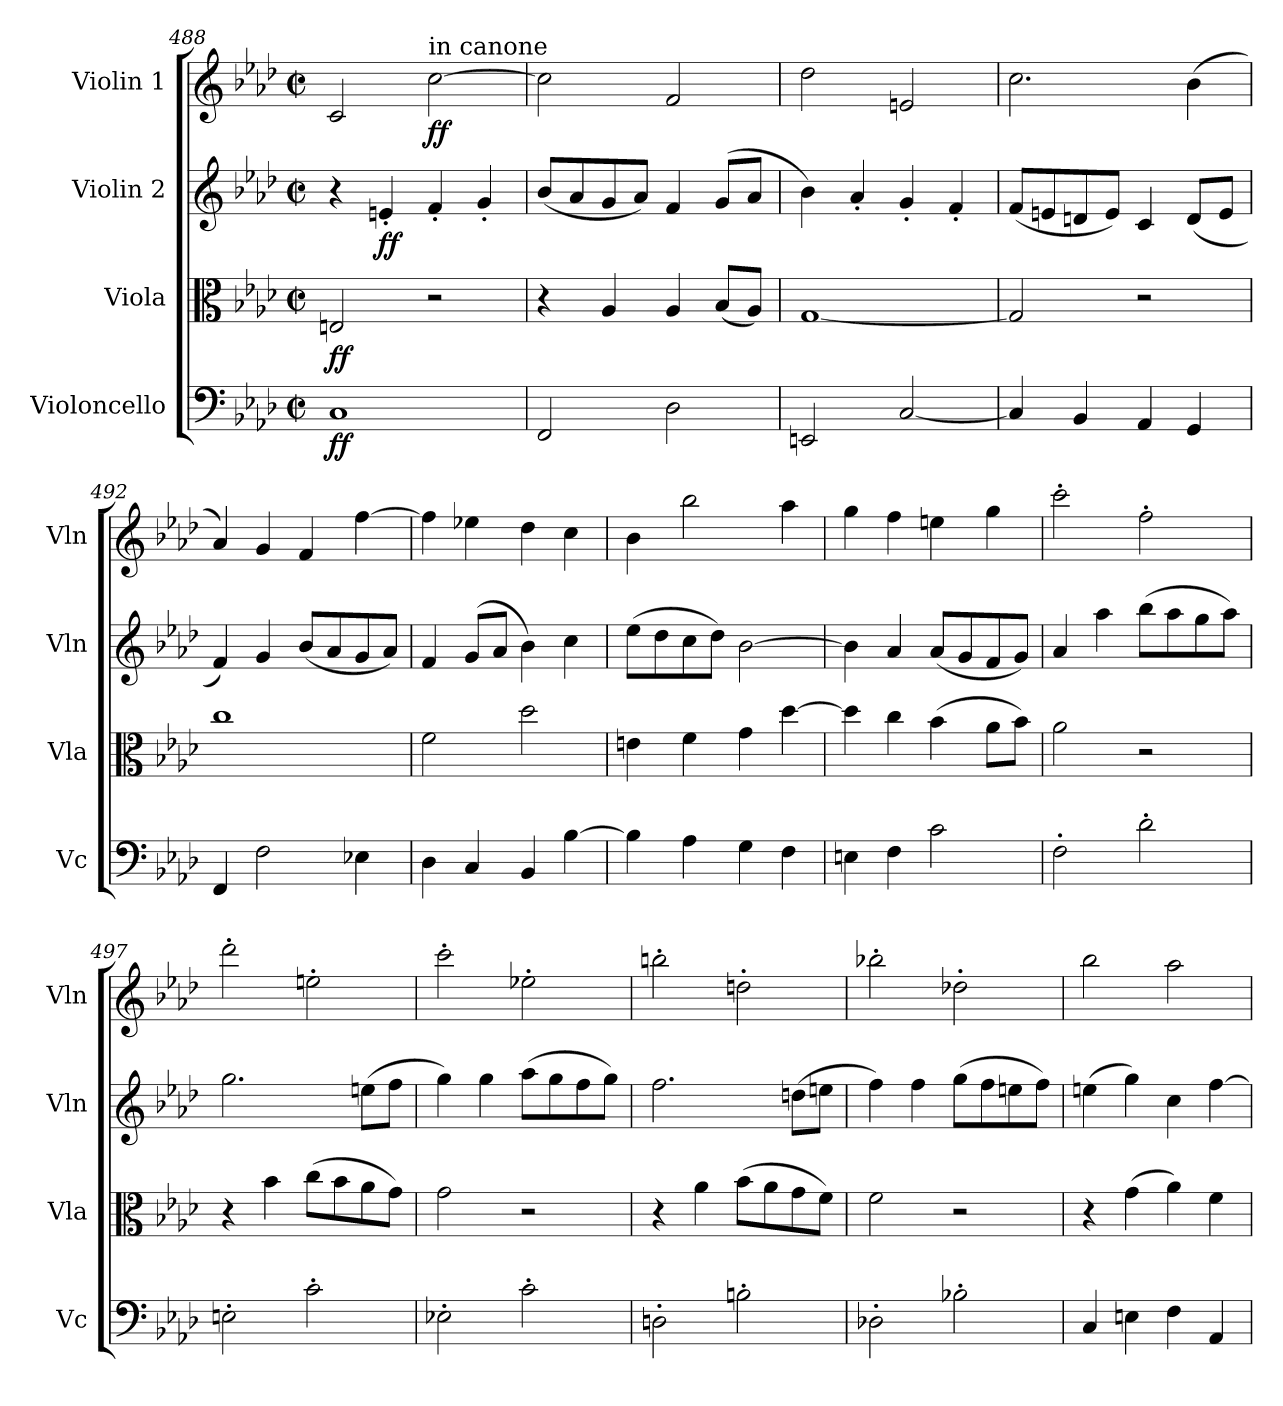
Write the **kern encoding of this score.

**kern	**dynam	**kern	**dynam	**kern	**dynam	**kern	**dynam
*part4	*part4	*part3	*part3	*part2	*part2	*part1	*part1
*staff4	*staff4	*staff3	*staff3	*staff2	*staff2	*staff1	*staff1
*I"Violoncello	*	*I"Viola	*	*I"Violin 2	*	*I"Violin 1	*
*I'Vc	*	*I'Vla	*	*I'Vln	*	*I'Vln	*
*clefF4	*	*clefC3	*	*clefG2	*	*clefG2	*
*k[b-e-a-d-]	*	*k[b-e-a-d-]	*	*k[b-e-a-d-]	*	*k[b-e-a-d-]	*
*M2/2	*	*M2/2	*	*M2/2	*	*M2/2	*
*met(c|)	*	*met(c|)	*	*met(c|)	*	*met(c|)	*
=488	=488	=488	=488	=488	=488	=488	=488
!	!LO:DY:b	!	!LO:DY:b	!	!	!	!
1C	ff	2En/	ff	4r	.	2c/	.
!	!	!	!	!	!LO:DY:b	!	!
.	.	.	.	4en'/	ff	.	.
!	!	!	!	!	!	!LO:TX:a:t=in canone	!
!	!	!	!	!	!	!	!LO:DY:b
.	.	2r	.	4f'/	.	[2cc\	ff
.	.	.	.	4g'/	.	.	.
=489	=489	=489	=489	=489	=489	=489	=489
2FF/	.	4r	.	(<8b-/L	.	2cc\]	.
.	.	.	.	8a-/	.	.	.
.	.	4A-/	.	8g/	.	.	.
.	.	.	.	8a-/J)	.	.	.
2D-\	.	4A-/	.	4f/	.	2f/	.
.	.	(<8B-/L	.	(<8g/L	.	.	.
.	.	8A-/J)	.	8a-/J	.	.	.
=490	=490	=490	=490	=490	=490	=490	=490
2EEn/	.	[1G	.	4b-\)	.	2dd-\	.
.	.	.	.	4a-'/	.	.	.
[2C/	.	.	.	4g'/	.	2en/	.
.	.	.	.	4f'/	.	.	.
=491	=491	=491	=491	=491	=491	=491	=491
4C/]	.	2G/]	.	(<8f/L	.	2.cc\	.
.	.	.	.	8en/	.	.	.
4BB-/	.	.	.	8dn/	.	.	.
.	.	.	.	8e/J)	.	.	.
4AA-/	.	2r	.	4c/	.	.	.
4GG/	.	.	.	(<8d/L	.	(>4b-\	.
.	.	.	.	8e/J	.	.	.
=492	=492	=492	=492	=492	=492	=492	=492
4FF/	.	1cc	.	4f/)	.	4a-/)	.
2F\	.	.	.	4g/	.	4g/	.
.	.	.	.	(<8b-/L	.	4f/	.
.	.	.	.	8a-/	.	.	.
4E-X\	.	.	.	8g/	.	[4ff\	.
.	.	.	.	8a-/J)	.	.	.
!!LO:LB:g=z
=493	=493	=493	=493	=493	=493	=493	=493
4D-\	.	2f\	.	4f/	.	4ff\]	.
4C/	.	.	.	(>8g/L	.	4ee-X\	.
.	.	.	.	8a-/J	.	.	.
4BB-/	.	2dd-\	.	4b-\)	.	4dd-\	.
[4B-\	.	.	.	4cc\	.	4cc\	.
=494	=494	=494	=494	=494	=494	=494	=494
4B-\]	.	4en\	.	(>8ee-\L	.	4b-\	.
.	.	.	.	8dd-\	.	.	.
4A-\	.	4f\	.	8cc\	.	2bb-\	.
.	.	.	.	8dd-\J)	.	.	.
4G\	.	4g\	.	[2b-\	.	.	.
4F\	.	[4dd-\	.	.	.	4aa-\	.
=495	=495	=495	=495	=495	=495	=495	=495
4En\	.	4dd-\]	.	4b-\]	.	4gg\	.
4F\	.	4cc\	.	4a-/	.	4ff\	.
2c\	.	(>4b-\	.	(<8a-/L	.	4een\	.
.	.	.	.	8g/	.	.	.
.	.	8a-\L	.	8f/	.	4gg\	.
.	.	8b-\J)	.	8g/J)	.	.	.
=496	=496	=496	=496	=496	=496	=496	=496
2F'\	.	2a-\	.	4a-/	.	2ccc'\	.
.	.	.	.	4aa-\	.	.	.
2d-'\	.	2r	.	(>8bb-\L	.	2ff'\	.
.	.	.	.	8aa-\	.	.	.
.	.	.	.	8gg\	.	.	.
.	.	.	.	8aa-\J)	.	.	.
=497	=497	=497	=497	=497	=497	=497	=497
2En'\	.	4r	.	2.gg\	.	2ddd-'\	.
.	.	4b-\	.	.	.	.	.
2c'\	.	(>8cc\L	.	.	.	2een'\	.
.	.	8b-\	.	.	.	.	.
.	.	8a-\	.	(>8een\L	.	.	.
.	.	8g\J)	.	8ff\J	.	.	.
=498	=498	=498	=498	=498	=498	=498	=498
2E-X'\	.	2g\	.	4gg\)	.	2ccc'\	.
.	.	.	.	4gg\	.	.	.
2c'\	.	2r	.	(>8aa-\L	.	2ee-X'\	.
.	.	.	.	8gg\	.	.	.
.	.	.	.	8ff\	.	.	.
.	.	.	.	8gg\J)	.	.	.
!!LO:LB:g=z
=499	=499	=499	=499	=499	=499	=499	=499
2Dn'\	.	4r	.	2.ff\	.	2bbn'\	.
.	.	4a-\	.	.	.	.	.
2Bn'\	.	(>8b-\L	.	.	.	2ddn'\	.
.	.	8a-\	.	.	.	.	.
.	.	8g\	.	(>8ddn\L	.	.	.
.	.	8f\J)	.	8een\J	.	.	.
=500	=500	=500	=500	=500	=500	=500	=500
2D-X'\	.	2f\	.	4ff\)	.	2bb-X'\	.
.	.	.	.	4ff\	.	.	.
2B-X'\	.	2r	.	(>8gg\L	.	2dd-X'\	.
.	.	.	.	8ff\	.	.	.
.	.	.	.	8een\	.	.	.
.	.	.	.	8ff\J)	.	.	.
=501	=501	=501	=501	=501	=501	=501	=501
4C/	.	4r	.	(>4een\	.	2bb-\	.
4En\	.	(>4g\	.	4gg\)	.	.	.
4F\	.	4a-\)	.	4cc\	.	2aa-\	.
4AA-/	.	4f\	.	[4ff\	.	.	.
=	=	=	=	=	=	=	=
*-	*-	*-	*-	*-	*-	*-	*-
